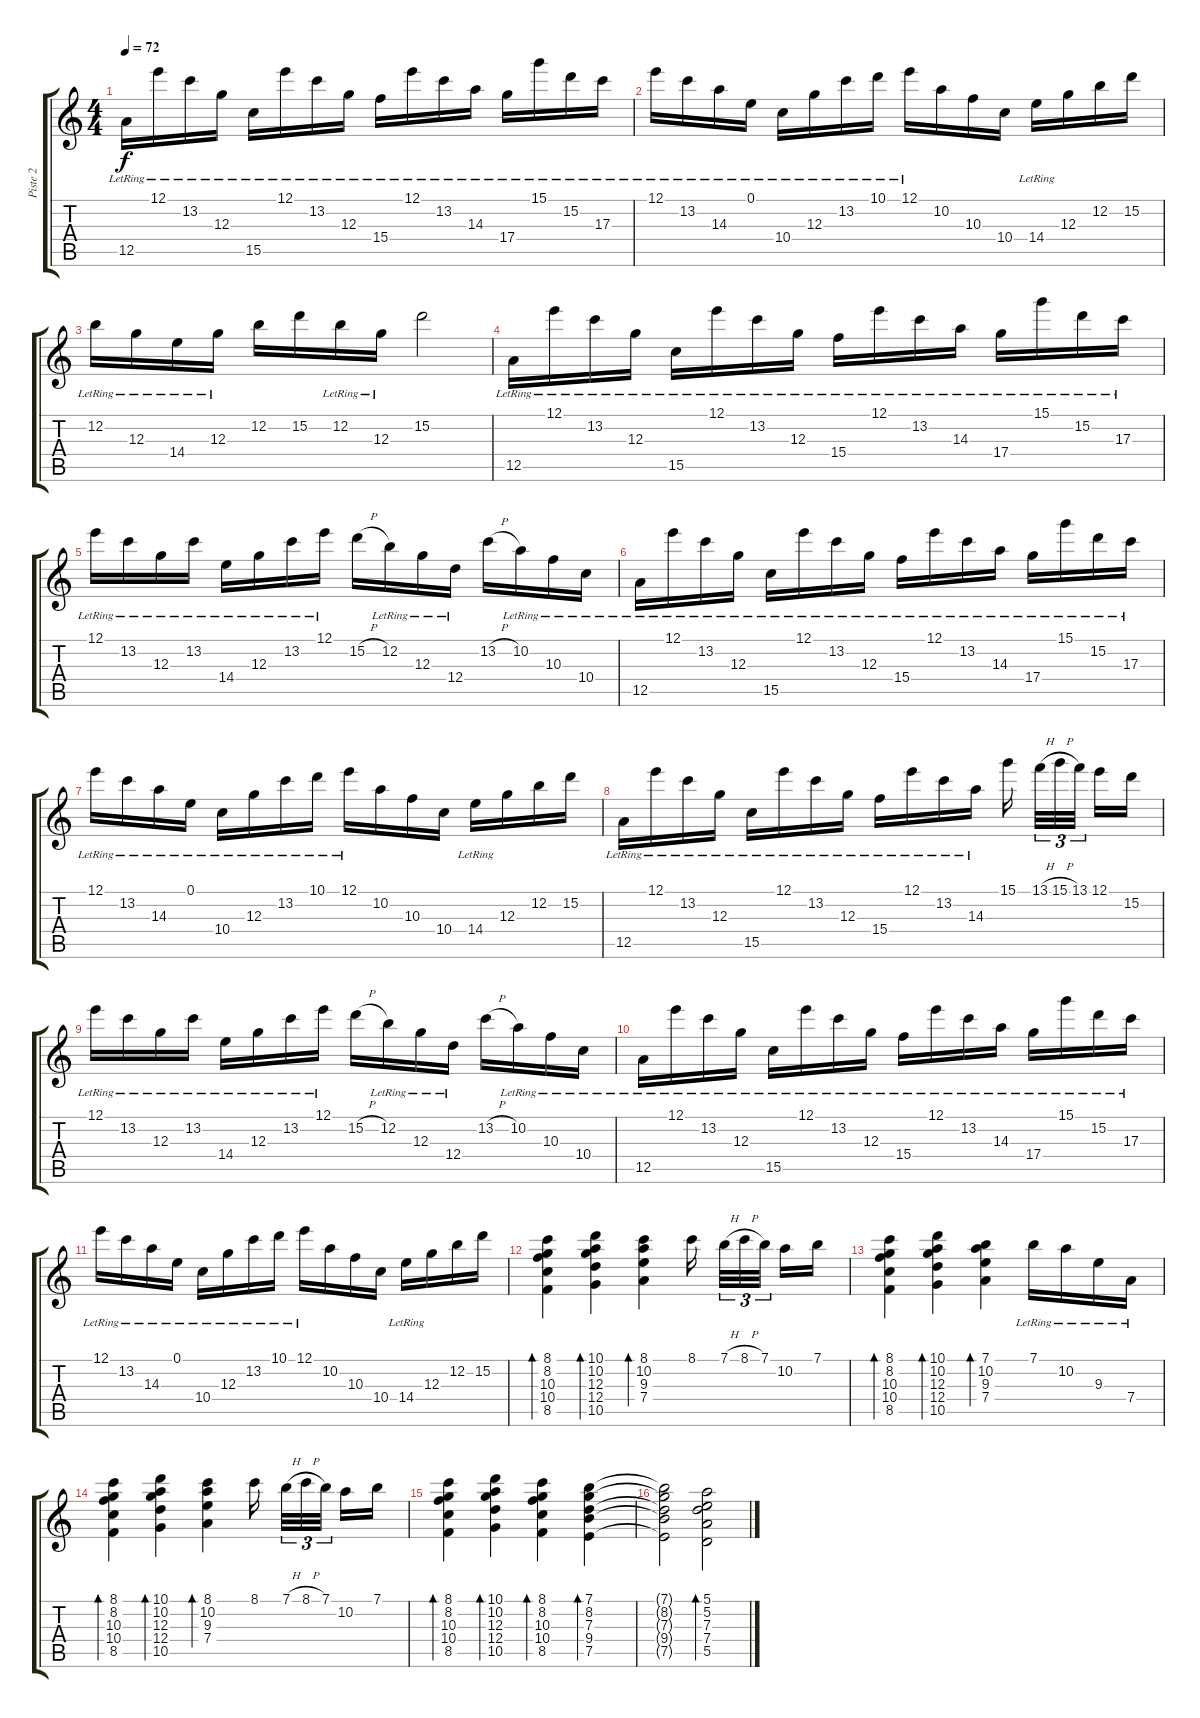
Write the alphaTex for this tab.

\track ("Piste 2" "Piste 2") {instrument acousticguitarsteel}
\staff {score tabs}
\tuning (E4 B3 G3 D3 A2 E2) {hide}
\ts (4 4)
\tempo 72
\clef g2
\ks c
12.5{lr}.16{dy f} 12.1{lr}.16 13.2{lr}.16 12.3{lr}.16 15.5{lr}.16 12.1{lr}.16 13.2{lr}.16 12.3{lr}.16 15.4{lr}.16 12.1{lr}.16 13.2{lr}.16 14.3{lr}.16 17.4{lr}.16 15.1{lr}.16 15.2{lr}.16 17.3{lr}.16 |
12.1{lr}.16 13.2{lr}.16 14.3{lr}.16 0.1{lr}.16 10.4{lr}.16 12.3{lr}.16 13.2{lr}.16 10.1{lr}.16 12.1{lr}.16 10.2.16 10.3.16 10.4.16 14.4{lr}.16 12.3.16 12.2.16 15.2.16 |
12.2{lr}.16 12.3{lr}.16 14.4{lr}.16 12.3{lr}.16 12.2.16 15.2.16 12.2{lr}.16 12.3{lr}.16 15.2.2 |
12.5{lr}.16 12.1{lr}.16 13.2{lr}.16 12.3{lr}.16 15.5{lr}.16 12.1{lr}.16 13.2{lr}.16 12.3{lr}.16 15.4{lr}.16 12.1{lr}.16 13.2{lr}.16 14.3{lr}.16 17.4{lr}.16 15.1{lr}.16 15.2{lr}.16 17.3{lr}.16 |
12.1{lr}.16 13.2{lr}.16 12.3{lr}.16 13.2{lr}.16 14.4{lr}.16 12.3{lr}.16 13.2{lr}.16 12.1{lr}.16 15.2{h}.16 12.2{lr}.16 12.3{lr}.16 12.4{lr}.16 13.2{h}.16 10.2{lr}.16 10.3{lr}.16 10.4{lr}.16 |
12.5{lr}.16 12.1{lr}.16 13.2{lr}.16 12.3{lr}.16 15.5{lr}.16 12.1{lr}.16 13.2{lr}.16 12.3{lr}.16 15.4{lr}.16 12.1{lr}.16 13.2{lr}.16 14.3{lr}.16 17.4{lr}.16 15.1{lr}.16 15.2{lr}.16 17.3{lr}.16 |
12.1{lr}.16 13.2{lr}.16 14.3{lr}.16 0.1{lr}.16 10.4{lr}.16 12.3{lr}.16 13.2{lr}.16 10.1{lr}.16 12.1{lr}.16 10.2.16 10.3.16 10.4.16 14.4{lr}.16 12.3.16 12.2.16 15.2.16 |
12.5{lr}.16 12.1{lr}.16 13.2{lr}.16 12.3{lr}.16 15.5{lr}.16 12.1{lr}.16 13.2{lr}.16 12.3{lr}.16 15.4{lr}.16 12.1{lr}.16 13.2{lr}.16 14.3{lr}.16 15.1.16 13.1{h}.32{tu (3 2)} 15.1{h}.32{tu (3 2)} 13.1.32{tu (3 2)} 12.1.16 15.2.16 |
12.1{lr}.16 13.2{lr}.16 12.3{lr}.16 13.2{lr}.16 14.4{lr}.16 12.3{lr}.16 13.2{lr}.16 12.1{lr}.16 15.2{h}.16 12.2{lr}.16 12.3{lr}.16 12.4{lr}.16 13.2{h}.16 10.2{lr}.16 10.3{lr}.16 10.4{lr}.16 |
12.5{lr}.16 12.1{lr}.16 13.2{lr}.16 12.3{lr}.16 15.5{lr}.16 12.1{lr}.16 13.2{lr}.16 12.3{lr}.16 15.4{lr}.16 12.1{lr}.16 13.2{lr}.16 14.3{lr}.16 17.4{lr}.16 15.1{lr}.16 15.2{lr}.16 17.3{lr}.16 |
12.1{lr}.16 13.2{lr}.16 14.3{lr}.16 0.1{lr}.16 10.4{lr}.16 12.3{lr}.16 13.2{lr}.16 10.1{lr}.16 12.1{lr}.16 10.2.16 10.3.16 10.4.16 14.4{lr}.16 12.3.16 12.2.16 15.2.16 |
(8.1 8.2 10.3 10.4 8.5).4{bd 60} (10.1 10.2 12.3 12.4 10.5).4{bd 60} (8.1 10.2 9.3 7.4).4{bd 60} 8.1.16 7.1{h}.32{tu (3 2)} 8.1{h}.32{tu (3 2)} 7.1.32{tu (3 2)} 10.2.16 7.1.16 |
(8.1 8.2 10.3 10.4 8.5).4{bd 60} (10.1 10.2 12.3 12.4 10.5).4{bd 60} (7.1 10.2 9.3 7.4).4{bd 60} 7.1{lr}.16 10.2{lr}.16 9.3{lr}.16 7.4{lr}.16 |
(8.1 8.2 10.3 10.4 8.5).4{bd 60} (10.1 10.2 12.3 12.4 10.5).4{bd 60} (8.1 10.2 9.3 7.4).4{bd 60} 8.1.16 7.1{h}.32{tu (3 2)} 8.1{h}.32{tu (3 2)} 7.1.32{tu (3 2)} 10.2.16 7.1.16 |
(8.1 8.2 10.3 10.4 8.5).4{bd 60} (10.1 10.2 12.3 12.4 10.5).4{bd 60} (8.1 8.2 10.3 10.4 8.5).4{bd 60} (7.1 8.2 7.3 9.4 7.5).4{bd 60} |
(7.1{t} 8.2{t} 7.3{t} 9.4{t} 7.5{t}).2 (5.1 5.2 7.3 7.4 5.5).2{bd 60}
